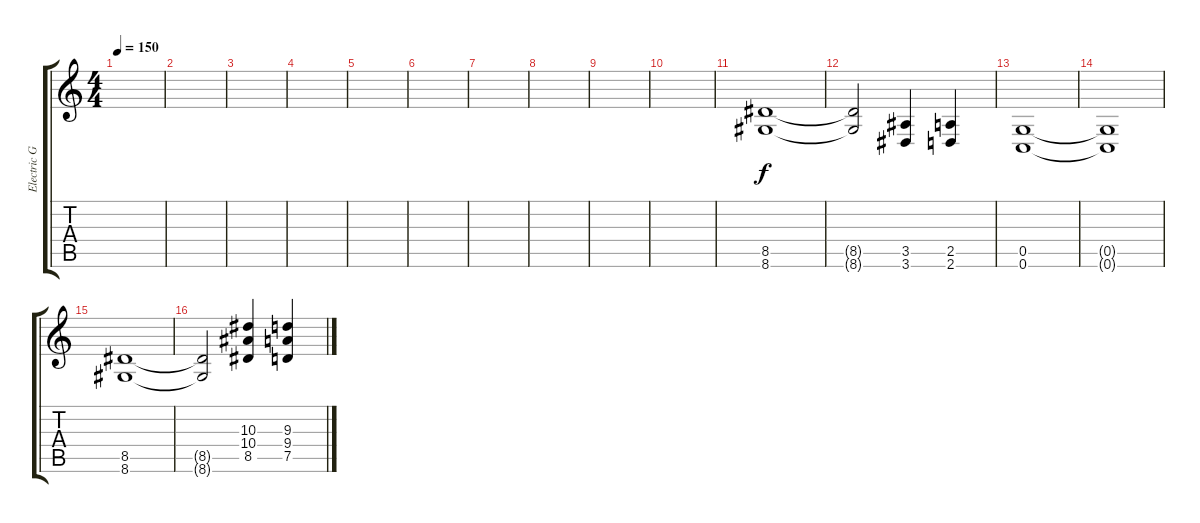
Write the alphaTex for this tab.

\track ("Electric Guitar" "Electric G") {instrument distortionguitar}
\staff {score tabs}
\tuning (D4 A3 F3 C3 G2 C2) {hide}
\ts (4 4)
\tempo 150
\clef g2
\ks c
|
|
|
|
|
|
|
|
|
|
(8.5 8.6).1 |
(8.5{t} 8.6{t}).2 (3.5 3.6).4 (2.5 2.6).4 |
(0.5 0.6).1 |
(0.5{t} 0.6{t}).1 |
(8.5 8.6).1 |
(8.5{t} 8.6{t}).2 (10.3 10.4 8.5).4 (9.3 9.4 7.5).4
